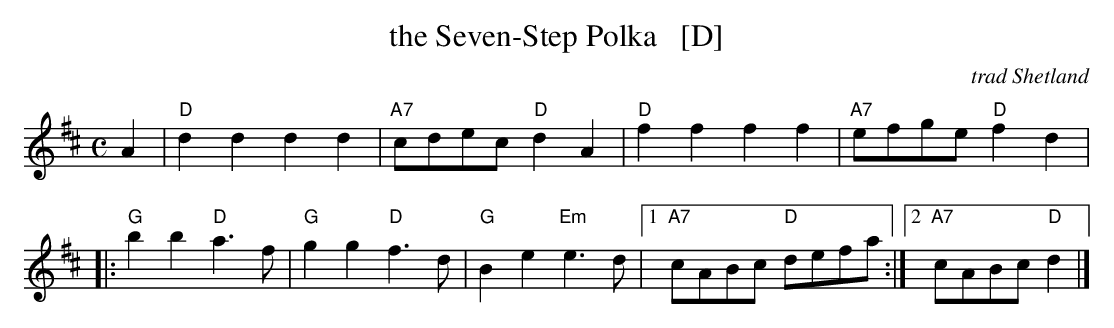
X:1
T: the Seven-Step Polka   [D]
O: trad Shetland
M: C
L: 1/8
K: D
A2 \
| "D"d2d2 d2d2 | "A7"cdec "D"d2A2 | "D"f2f2 f2f2 | "A7"efge "D"f2d2 |
|: "G"b2b2 "D"a3f | "G"g2g2 "D"f3d | "G"B2e2 "Em"e3d |1 "A7"cABc "D"defa :|2 "A7"cABc "D"d2 |]
